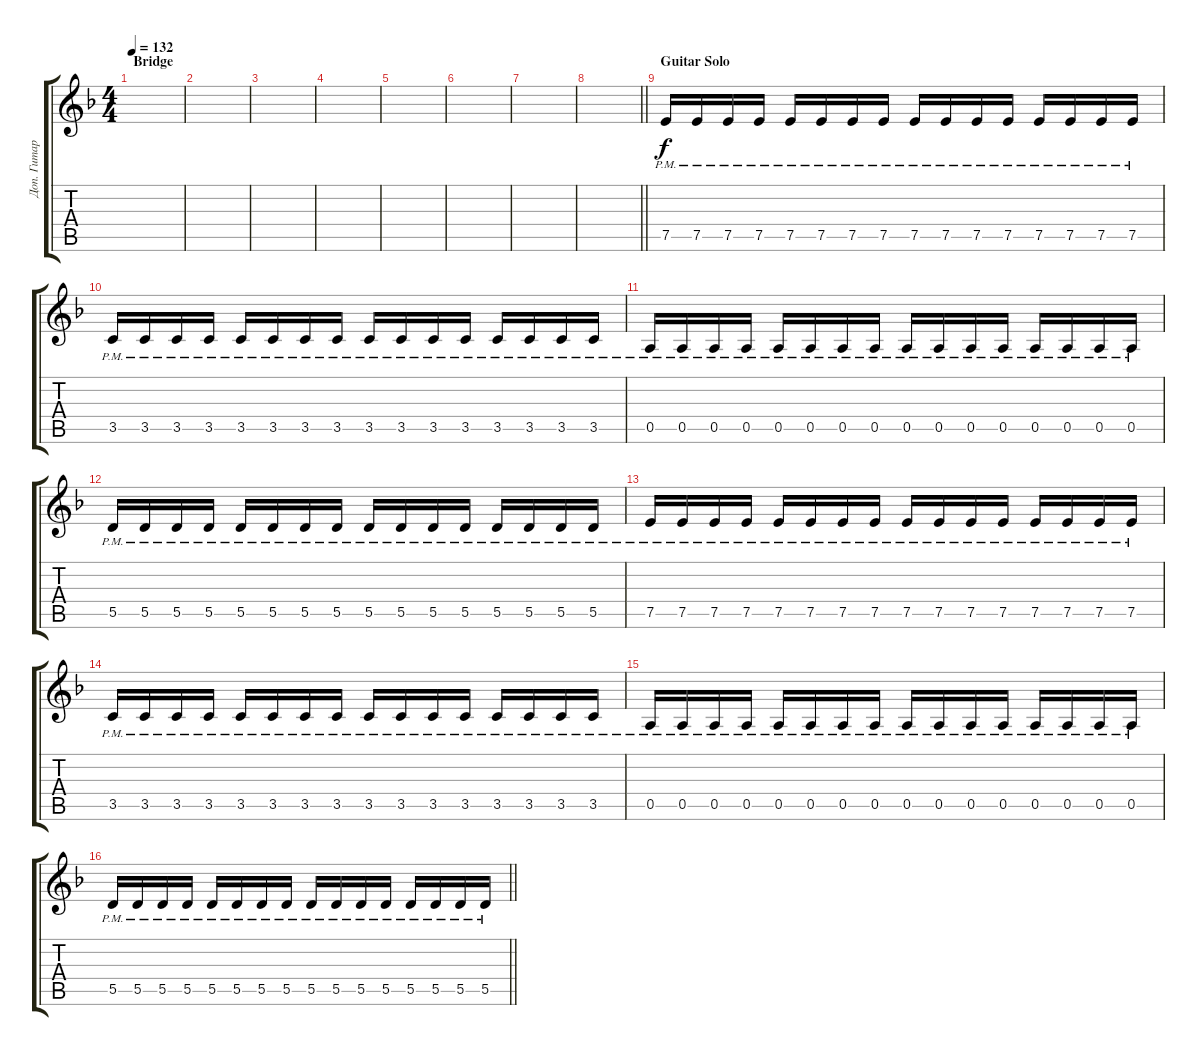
\track ("Доп. Гитара" "Доп. Гитар") {instrument distortionguitar}
\staff {score tabs}
\tuning (E4 B3 G3 D3 A2 E2) {hide}
\ts (4 4)
\section ("" "Bridge")
\tempo 132
\clef g2
\ks f
|
|
|
|
|
|
|
\barLineRight lightlight
|
\section ("" "Guitar Solo")
7.5{pm}.16 7.5{pm}.16 7.5{pm}.16 7.5{pm}.16 7.5{pm}.16 7.5{pm}.16 7.5{pm}.16 7.5{pm}.16 7.5{pm}.16 7.5{pm}.16 7.5{pm}.16 7.5{pm}.16 7.5{pm}.16 7.5{pm}.16 7.5{pm}.16 7.5{pm}.16 |
3.5{pm}.16 3.5{pm}.16 3.5{pm}.16 3.5{pm}.16 3.5{pm}.16 3.5{pm}.16 3.5{pm}.16 3.5{pm}.16 3.5{pm}.16 3.5{pm}.16 3.5{pm}.16 3.5{pm}.16 3.5{pm}.16 3.5{pm}.16 3.5{pm}.16 3.5{pm}.16 |
0.5{pm}.16 0.5{pm}.16 0.5{pm}.16 0.5{pm}.16 0.5{pm}.16 0.5{pm}.16 0.5{pm}.16 0.5{pm}.16 0.5{pm}.16 0.5{pm}.16 0.5{pm}.16 0.5{pm}.16 0.5{pm}.16 0.5{pm}.16 0.5{pm}.16 0.5{pm}.16 |
5.5{pm}.16 5.5{pm}.16 5.5{pm}.16 5.5{pm}.16 5.5{pm}.16 5.5{pm}.16 5.5{pm}.16 5.5{pm}.16 5.5{pm}.16 5.5{pm}.16 5.5{pm}.16 5.5{pm}.16 5.5{pm}.16 5.5{pm}.16 5.5{pm}.16 5.5{pm}.16 |
7.5{pm}.16 7.5{pm}.16 7.5{pm}.16 7.5{pm}.16 7.5{pm}.16 7.5{pm}.16 7.5{pm}.16 7.5{pm}.16 7.5{pm}.16 7.5{pm}.16 7.5{pm}.16 7.5{pm}.16 7.5{pm}.16 7.5{pm}.16 7.5{pm}.16 7.5{pm}.16 |
3.5{pm}.16 3.5{pm}.16 3.5{pm}.16 3.5{pm}.16 3.5{pm}.16 3.5{pm}.16 3.5{pm}.16 3.5{pm}.16 3.5{pm}.16 3.5{pm}.16 3.5{pm}.16 3.5{pm}.16 3.5{pm}.16 3.5{pm}.16 3.5{pm}.16 3.5{pm}.16 |
0.5{pm}.16 0.5{pm}.16 0.5{pm}.16 0.5{pm}.16 0.5{pm}.16 0.5{pm}.16 0.5{pm}.16 0.5{pm}.16 0.5{pm}.16 0.5{pm}.16 0.5{pm}.16 0.5{pm}.16 0.5{pm}.16 0.5{pm}.16 0.5{pm}.16 0.5{pm}.16 |
\barLineRight lightlight
5.5{pm}.16 5.5{pm}.16 5.5{pm}.16 5.5{pm}.16 5.5{pm}.16 5.5{pm}.16 5.5{pm}.16 5.5{pm}.16 5.5{pm}.16 5.5{pm}.16 5.5{pm}.16 5.5{pm}.16 5.5{pm}.16 5.5{pm}.16 5.5{pm}.16 5.5{pm}.16
